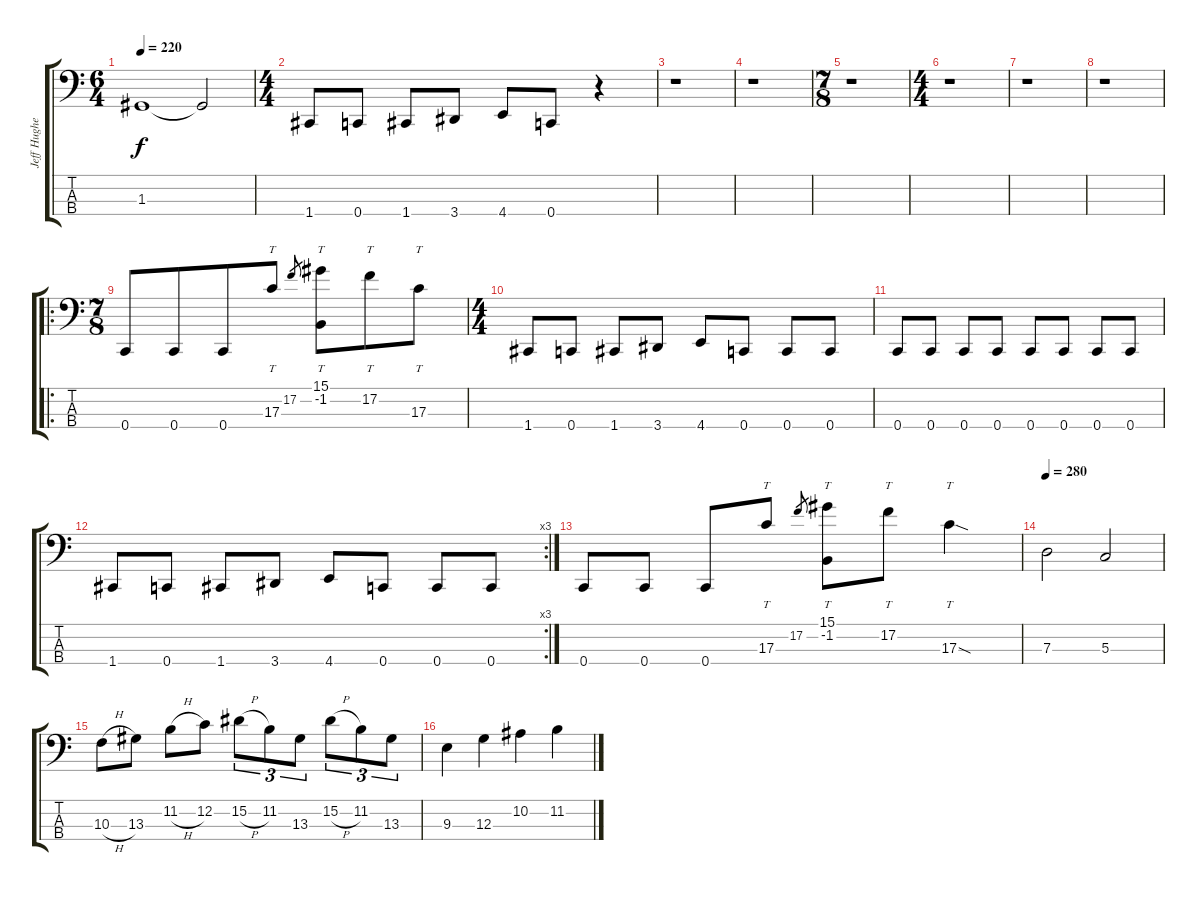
\track ("Jeff Hughell" "Jeff Hughe") {instrument electricbassfinger}
\staff {score tabs}
\tuning (F2 C2 G1 C1) {hide}
\ts (6 4)
\tempo 220
\clef f4
\ks c
1.3.1{dy f} 1.3{t}.2 |
\ts (4 4)
1.4.8 0.4.8 1.4.8 3.4.8 4.4.8 0.4.8 r.4 |
r.1 |
r.1 |
\ts (7 8)
r.1 |
\ts (4 4)
r.1 |
r.1 |
r.1 |
\ro
\ts (7 8)
0.4.8 0.4.8 0.4.8 17.3.8{tt} 17.2.8{gr} (15.1 -1.2).8{tt} 17.2.8{tt} 17.3.8{tt} |
\ts (4 4)
1.4.8 0.4.8 1.4.8 3.4.8 4.4.8 0.4.8 0.4.8 0.4.8 |
0.4.8 0.4.8 0.4.8 0.4.8 0.4.8 0.4.8 0.4.8 0.4.8 |
\rc 3
1.4.8 0.4.8 1.4.8 3.4.8 4.4.8 0.4.8 0.4.8 0.4.8 |
0.4.8 0.4.8 0.4.8 17.3.8{tt} 17.2.8{gr} (15.1 -1.2).8{tt} 17.2.8{tt} 17.3{sod}.4{tt} |
\tempo 280
7.3.2 5.3.2 |
10.3{h}.8 13.3.8 11.2{h}.8 12.2.8 15.2{h}.8{tu (3 2)} 11.2.8{tu (3 2)} 13.3.8{tu (3 2)} 15.2{h}.8{tu (3 2)} 11.2.8{tu (3 2)} 13.3.8{tu (3 2)} |
9.3.4 12.3.4 10.2.4 11.2.4
